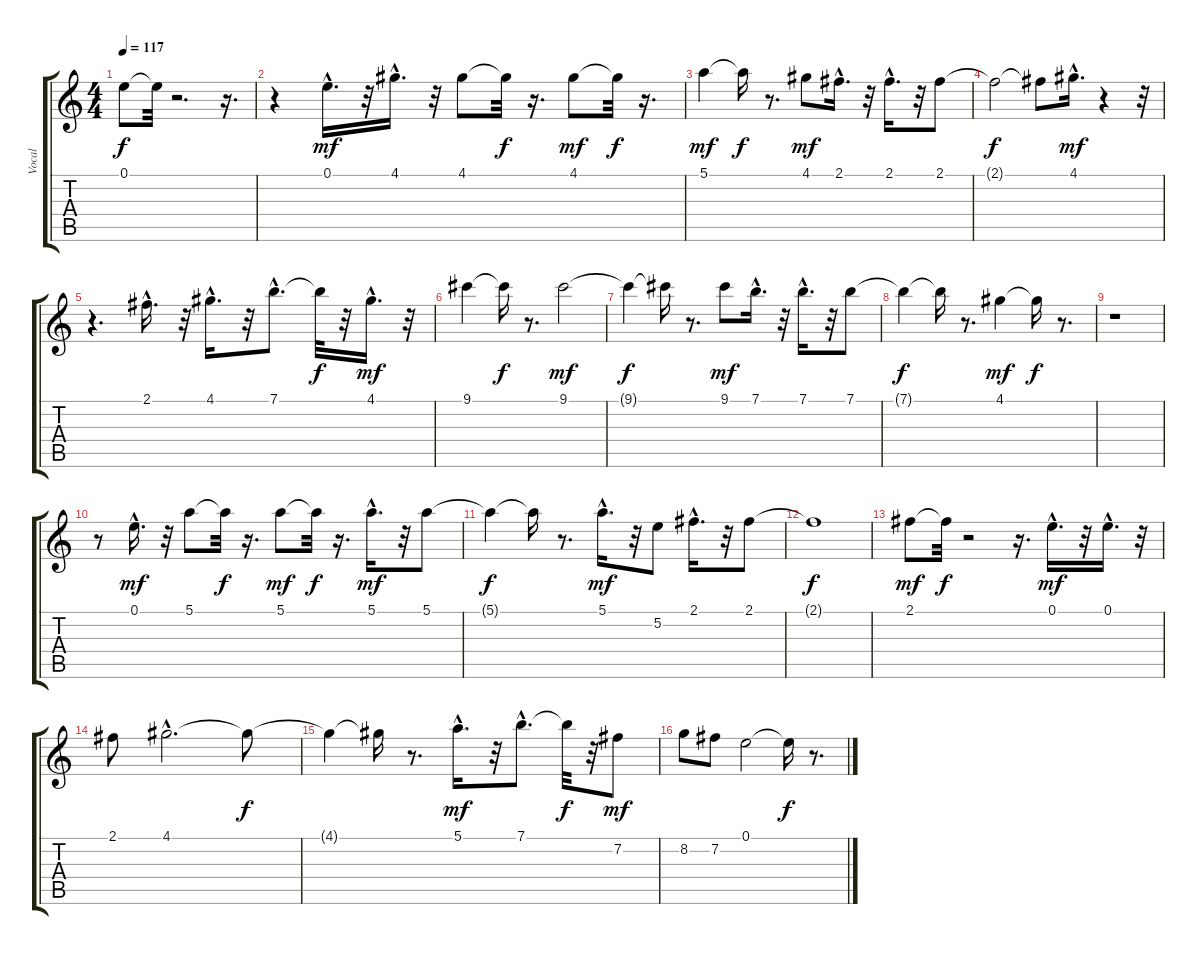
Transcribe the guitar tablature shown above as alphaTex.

\track ("Vocal" "Vocal") {instrument banjo}
\staff {score tabs}
\tuning (E4 B3 G3 D3 A2 E2) {hide}
\displaytranspose 12
\ts (4 4)
\tempo 117
\clef g2
\ks c
0.1{t}.8{dy f} 0.1{t}.32 r.2{d} r.16{d} |
r.4 0.1{hac}.16{d dy mf} r.32 4.1{hac}.16{d} r.32 4.1.8 4.1{t}.32{dy f} r.16{d} 4.1.8{dy mf} 4.1{t}.32{dy f} r.16{d} |
5.1.4{dy mf} 5.1{t}.16{dy f} r.8{d} 4.1.8{dy mf} 2.1{hac}.16{d} r.32 2.1{hac}.16{d} r.32 2.1.8 |
2.1{t}.2{dy f} 2.1{t}.8 4.1{hac}.16{d dy mf} r.4 r.32 |
r.4{d} 2.1{hac}.16{d} r.32 4.1{hac}.16{d} r.32 7.1{hac}.8{d} 7.1{t}.32{dy f} r.32 4.1{hac}.16{d dy mf} r.32 |
9.1.4 9.1{t}.16{dy f} r.8{d} 9.1.2{dy mf} |
9.1{t}.4{dy f} 9.1{t}.16 r.8{d} 9.1.8{dy mf} 7.1{hac}.16{d} r.32 7.1{hac}.16{d} r.32 7.1.8 |
7.1{t}.4{dy f} 7.1{t}.16 r.8{d} 4.1.4{dy mf} 4.1{t}.16{dy f} r.8{d} |
r.1 |
r.8 0.1{hac}.16{d dy mf} r.32 5.1.8 5.1{t}.32{dy f} r.16{d} 5.1.8{dy mf} 5.1{t}.32{dy f} r.16{d} 5.1{hac}.16{d dy mf} r.32 5.1.8 |
5.1{t}.4{dy f} 5.1{t}.16 r.8{d} 5.1{hac}.16{d dy mf} r.32 5.2.8 2.1{hac}.16{d} r.32 2.1.8 |
2.1{t}.1{dy f} |
2.1.8{dy mf} 2.1{t}.32{dy f} r.2 r.16{d} 0.1{hac}.16{d dy mf} r.32 0.1{hac}.16{d} r.32 |
2.1.8 4.1{hac}.2{d} 4.1{t}.8{dy f} |
4.1{t}.4 4.1{t}.16 r.8{d} 5.1{hac}.16{d dy mf} r.32 7.1{hac}.8{d} 7.1{t}.32{dy f} r.32 7.2.8{dy mf} |
8.2.8 7.2.8 0.1.2 0.1{t}.16{dy f} r.8{d}
